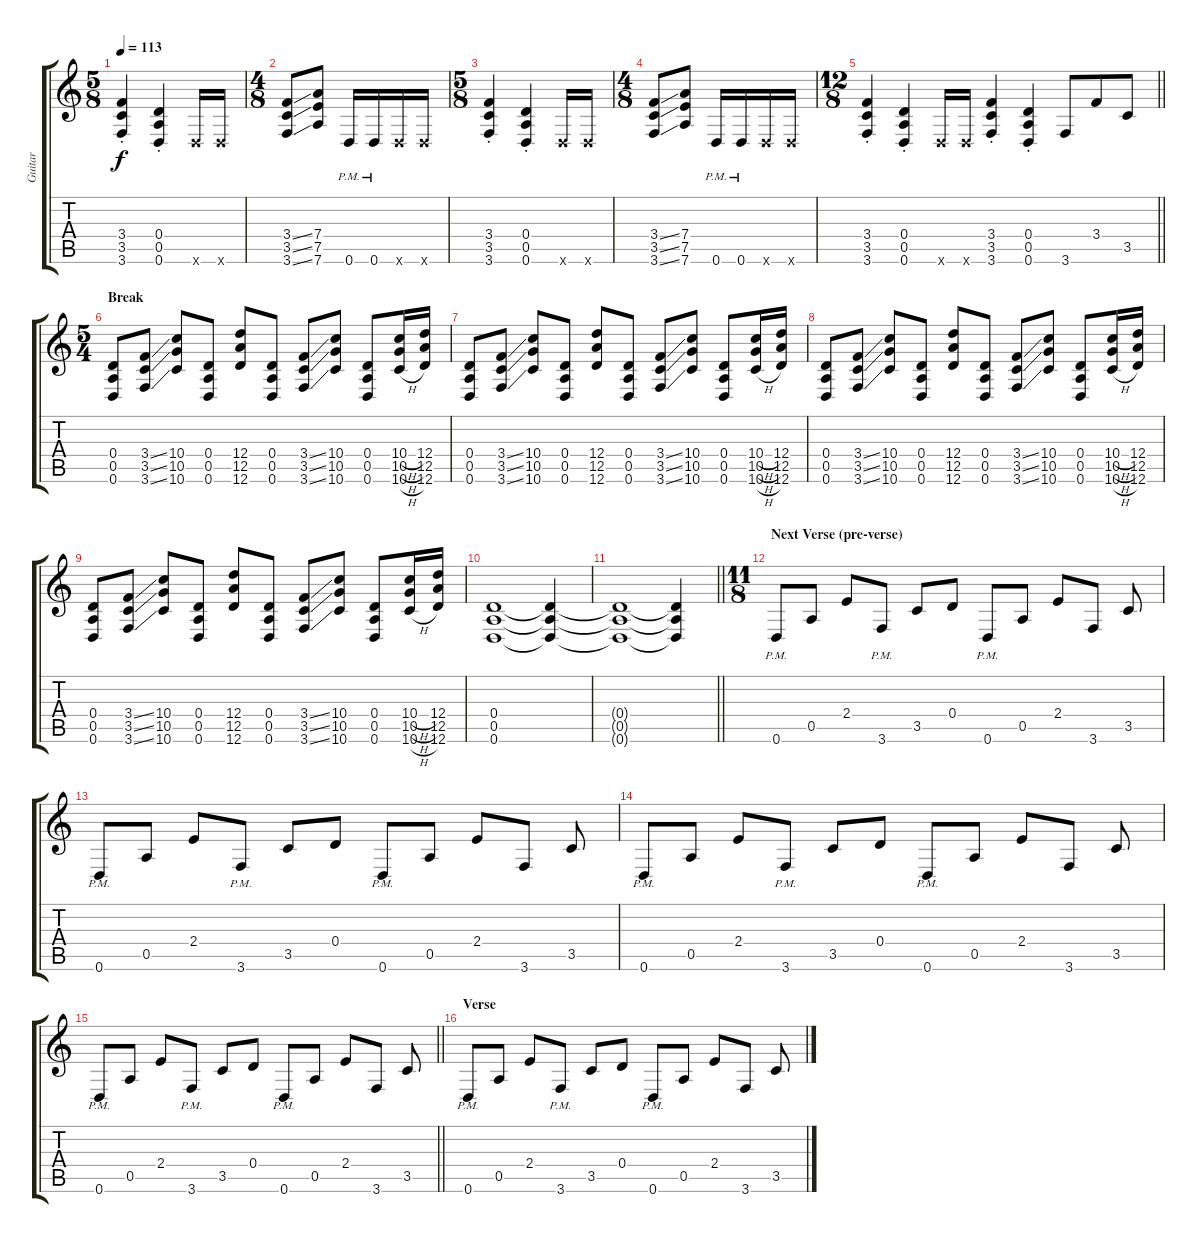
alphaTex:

\track ("Guitar" "Guitar") {instrument distortionguitar}
\staff {score tabs}
\tuning (E4 B3 G3 D3 A2 D2) {hide}
\ts (5 8)
\tempo 113
\clef g2
\ks c
(3.4{st} 3.5{st} 3.6{st}).4{dy f} (0.4{st} 0.5{st} 0.6{st}).4 0.6{x}.16 0.6{x}.16 |
\ts (4 8)
(3.4{ss} 3.5{ss} 3.6{ss}).8 (7.4 7.5 7.6).8 0.6{pm}.16 0.6{pm}.16 0.6{x}.16 0.6{x}.16 |
\ts (5 8)
(3.4{st} 3.5{st} 3.6{st}).4 (0.4{st} 0.5{st} 0.6{st}).4 0.6{x}.16 0.6{x}.16 |
\ts (4 8)
(3.4{ss} 3.5{ss} 3.6{ss}).8 (7.4 7.5 7.6).8 0.6{pm}.16 0.6{pm}.16 0.6{x}.16 0.6{x}.16 |
\ts (12 8)
\barLineRight lightlight
(3.4{st} 3.5{st} 3.6{st}).4 (0.4{st} 0.5{st} 0.6{st}).4 0.6{x}.16 0.6{x}.16 (3.4{st} 3.5{st} 3.6{st}).4 (0.4{st} 0.5{st} 0.6{st}).4 3.6.8 3.4.8 3.5.8 |
\ts (5 4)
\section ("" "Break")
(0.4 0.5 0.6).8 (3.4{ss} 3.5{ss} 3.6{ss}).8 (10.4 10.5 10.6).8 (0.4 0.5 0.6).8 (12.4 12.5 12.6).8 (0.4 0.5 0.6).8 (3.4{ss} 3.5{ss} 3.6{ss}).8 (10.4 10.5 10.6).8 (0.4 0.5 0.6).8 (10.4{h} 10.5{h} 10.6{h}).16 (12.4 12.5 12.6).16 |
(0.4 0.5 0.6).8 (3.4{ss} 3.5{ss} 3.6{ss}).8 (10.4 10.5 10.6).8 (0.4 0.5 0.6).8 (12.4 12.5 12.6).8 (0.4 0.5 0.6).8 (3.4{ss} 3.5{ss} 3.6{ss}).8 (10.4 10.5 10.6).8 (0.4 0.5 0.6).8 (10.4{h} 10.5{h} 10.6{h}).16 (12.4 12.5 12.6).16 |
(0.4 0.5 0.6).8 (3.4{ss} 3.5{ss} 3.6{ss}).8 (10.4 10.5 10.6).8 (0.4 0.5 0.6).8 (12.4 12.5 12.6).8 (0.4 0.5 0.6).8 (3.4{ss} 3.5{ss} 3.6{ss}).8 (10.4 10.5 10.6).8 (0.4 0.5 0.6).8 (10.4{h} 10.5{h} 10.6{h}).16 (12.4 12.5 12.6).16 |
(0.4 0.5 0.6).8 (3.4{ss} 3.5{ss} 3.6{ss}).8 (10.4 10.5 10.6).8 (0.4 0.5 0.6).8 (12.4 12.5 12.6).8 (0.4 0.5 0.6).8 (3.4{ss} 3.5{ss} 3.6{ss}).8 (10.4 10.5 10.6).8 (0.4 0.5 0.6).8 (10.4{h} 10.5{h} 10.6{h}).16 (12.4 12.5 12.6).16 |
(0.4 0.5 0.6).1 (0.4{t} 0.5{t} 0.6{t}).4 |
\barLineRight lightlight
(0.4{t} 0.5{t} 0.6{t}).1 (0.4{t} 0.5{t} 0.6{t}).4 |
\ts (11 8)
\section ("" "Next Verse (pre-verse)")
0.6{pm}.8 0.5.8 2.4.8 3.6{pm}.8 3.5.8 0.4.8 0.6{pm}.8 0.5.8 2.4.8 3.6.8 3.5.8 |
0.6{pm}.8 0.5.8 2.4.8 3.6{pm}.8 3.5.8 0.4.8 0.6{pm}.8 0.5.8 2.4.8 3.6.8 3.5.8 |
0.6{pm}.8 0.5.8 2.4.8 3.6{pm}.8 3.5.8 0.4.8 0.6{pm}.8 0.5.8 2.4.8 3.6.8 3.5.8 |
\barLineRight lightlight
0.6{pm}.8 0.5.8 2.4.8 3.6{pm}.8 3.5.8 0.4.8 0.6{pm}.8 0.5.8 2.4.8 3.6.8 3.5.8 |
\section ("" "Verse")
0.6{pm}.8 0.5.8 2.4.8 3.6{pm}.8 3.5.8 0.4.8 0.6{pm}.8 0.5.8 2.4.8 3.6.8 3.5.8
